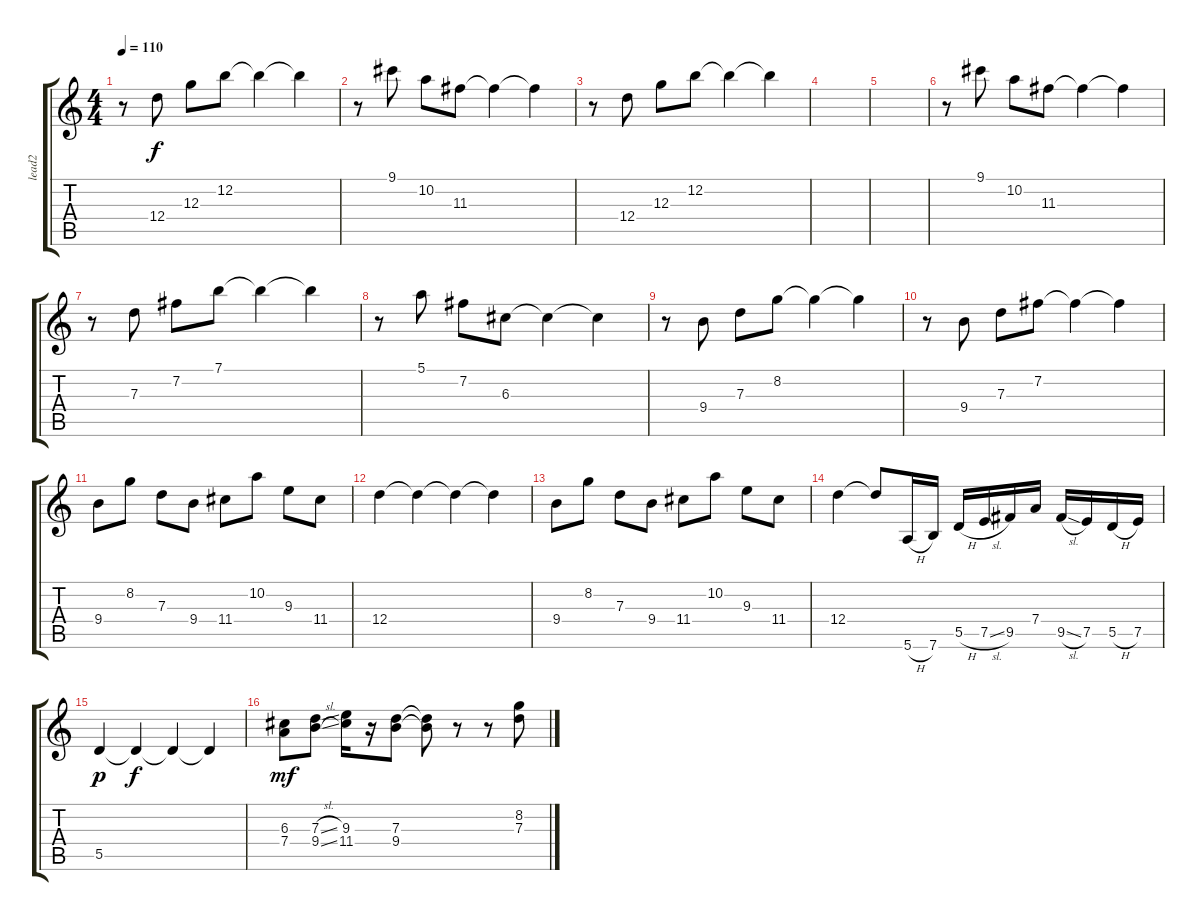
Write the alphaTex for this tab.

\track ("lead2" "lead2") {instrument electricguitarjazz}
\staff {score tabs}
\tuning (E4 B3 G3 D3 A2 E2) {hide}
\ts (4 4)
\tempo 110
\clef g2
\ks c
r.8{dy f} 12.4.8 12.3.8 12.2.8 12.2{t}.4 12.2{t}.4 |
r.8 9.1.8 10.2.8 11.3.8 11.3{t}.4 11.3{t}.4 |
r.8 12.4.8 12.3.8 12.2.8 12.2{t}.4 12.2{t}.4 |
|
|
r.8 9.1.8 10.2.8 11.3.8 11.3{t}.4 11.3{t}.4 |
r.8 7.3.8 7.2.8 7.1.8 7.1{t}.4 7.1{t}.4 |
r.8 5.1.8 7.2.8 6.3.8 6.3{t}.4 6.3{t}.4 |
r.8 9.4.8 7.3.8 8.2.8 8.2{t}.4 8.2{t}.4 |
r.8 9.4.8 7.3.8 7.2.8 7.2{t}.4 7.2{t}.4 |
9.4.8 8.2.8 7.3.8 9.4.8 11.4.8 10.2.8 9.3.8 11.4.8 |
12.4.4 12.4{t}.4 12.4{t}.4 12.4{t}.4 |
9.4.8 8.2.8 7.3.8 9.4.8 11.4.8 10.2.8 9.3.8 11.4.8 |
12.4.4 12.4{t}.8 5.6{h}.16 7.6.16 5.5{h}.16 7.5{sl}.16 9.5.16 7.4.16 9.5{sl}.16 7.5.16 5.5{h}.16 7.5.16 |
5.5.4{dy p} 5.5{t}.4{dy f} 5.5{t}.4 5.5{t}.4 |
(6.3 7.4).8{dy mf} (7.3{sl} 9.4{sl}).8 (9.3 11.4).16 r.16 (7.3 9.4).8 (7.3{t} 9.4{t}).8 r.8 r.8 (8.2 7.3).8
